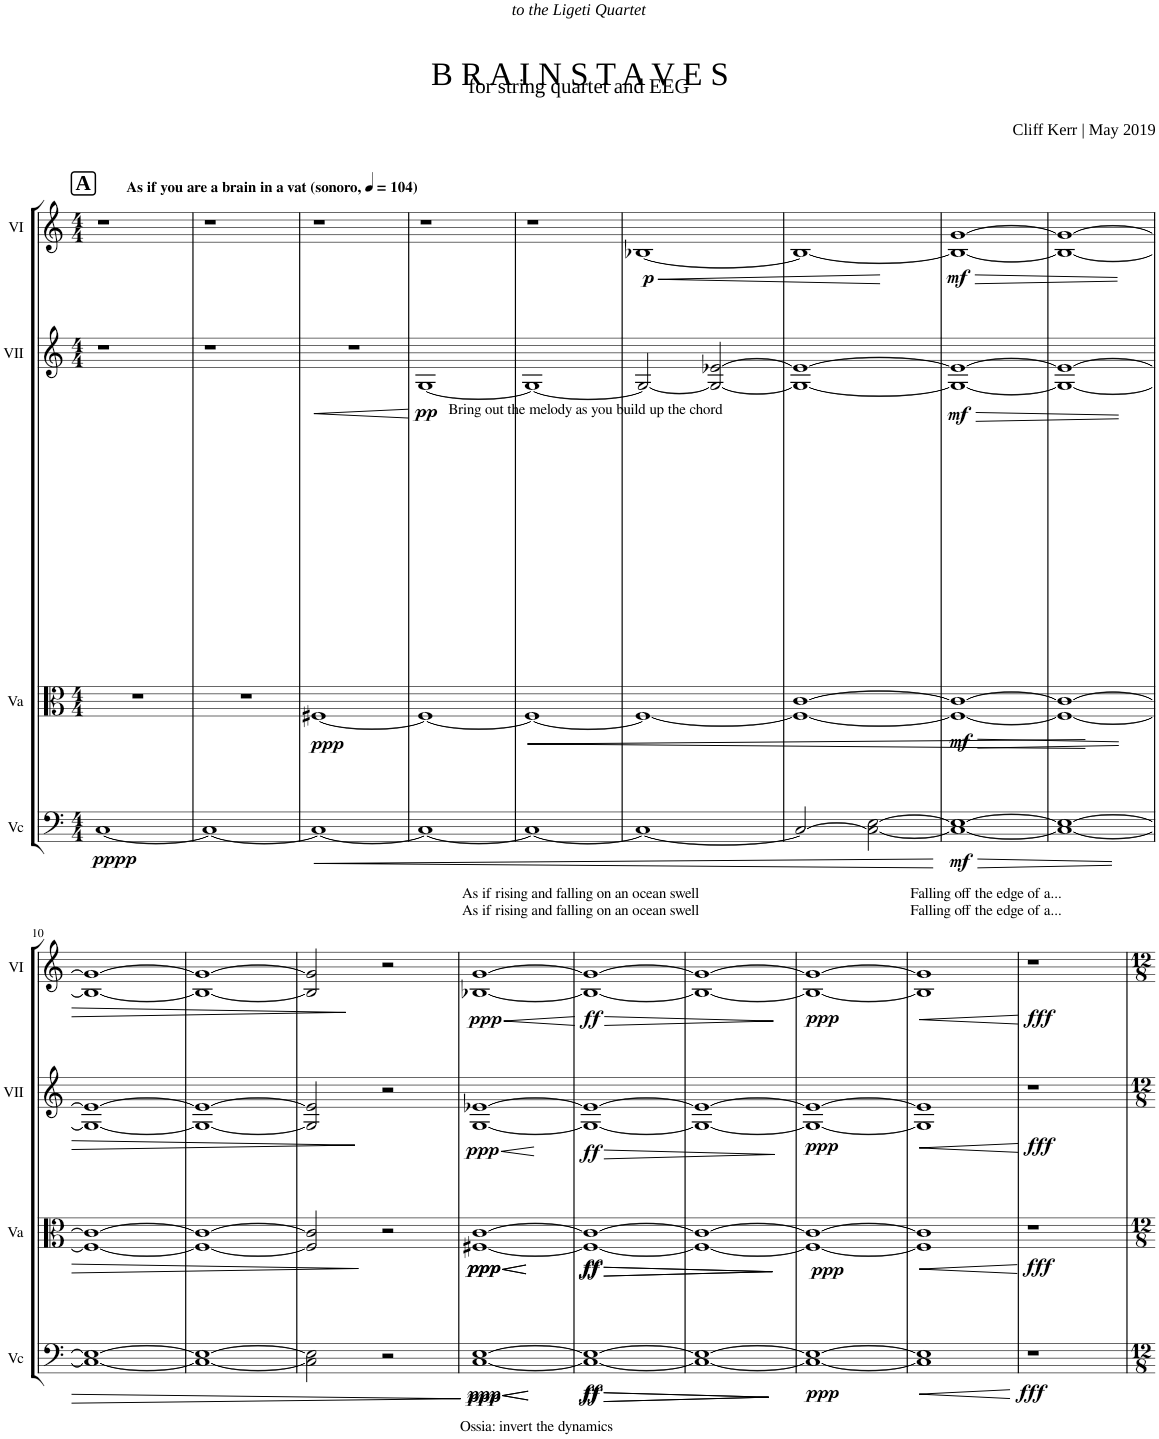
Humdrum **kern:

**kern	**dynam	**kern	**dynam	**kern	**dynam	**kern	**dynam
*part4	*part4	*part3	*part3	*part2	*part2	*part1	*part1
*staff4	*staff4	*staff3	*staff3	*staff2	*staff2	*staff1	*staff1
*I"Vc	*	*I"Va	*	*I"VII	*	*I"VI	*
*I'Vc	*	*I'Va	*	*I'VII	*	*I'VI	*
*clefF4	*	*clefC3	*	*clefG2	*	*clefG2	*
*k[]	*	*k[]	*	*k[]	*	*k[]	*
*M4/4	*	*M4/4	*	*M4/4	*	*M4/4	*
*MM104	*	*MM104	*	*MM104	*	*MM104	*
!!LO:REH:place=s1:a:B:cj:fs=14.284:t=A
=1	=1	=1	=1	=1	=1	=1	=1
!	!	!	!	!	!	!LO:TX:a:B:t=As if you are a brain in a vat (sonoro,	!
!	!	!	!	!	!	!LO:TX:a:B:t=)	!
!	!	!LO:TX:a:t=Bring out the melody as you build up the chord	!	!	!	!	!
!	!LO:DY:b	!	!	!	!	!	!
[1C	pppp	1r	.	1r	.	1r	.
=2	=2	=2	=2	=2	=2	=2	=2
1C_	.	1r	.	1r	.	1r	.
=3	=3	=3	=3	=3	=3	=3	=3
!	!LO:HP:b	!	!LO:DY:b	!	!LO:HP:b	!	!
1C_	<	[1F#X	ppp	1r	<	1r	.
.	.	.	.	.	[	.	.
=4	=4	=4	=4	=4	=4	=4	=4
!	!	!	!	!	!LO:DY:b	!	!
1C_	.	1F#_	.	[1G	pp	1r	.
=5	=5	=5	=5	=5	=5	=5	=5
!	!	!	!LO:HP:b	!	!	!	!
1C_	.	1F#_	<	1G_	.	1r	.
=6	=6	=6	=6	=6	=6	=6	=6
!	!	!	!	!	!	!	!LO:HP:b
!	!	!	!	!	!	!	!LO:DY:n=1:b
1C_	.	1F#_	.	2G/_	.	[1B-X	< p
.	.	.	.	2G/_ [2e-X/	.	.	.
.	.	.	[	.	.	.	[
=7	=7	=7	=7	=7	=7	=7	=7
2C/_	.	1F#_ [1c	.	1G_ 1e-_	.	1B-_	.
2C\_ [2E\	.	.	.	.	.	.	.
.	[	.	.	.	.	.	.
=8	=8	=8	=8	=8	=8	=8	=8
!	!LO:HP:b	!	!LO:HP:b	!	!LO:HP:b	!	!LO:HP:b
!	!LO:DY:n=1:b	!	!LO:DY:n=1:b	!	!LO:DY:n=1:b	!	!LO:DY:n=1:b
1C_ 1E_	> mf	1F#_ 1c_	> mf	1G_ 1e-_	> mf	1B-_ [1g	> mf
=9	=9	=9	=9	=9	=9	=9	=9
1C_ 1E_	.	1F#_ 1c_	.	1G_ 1e-_	.	1B-_ 1g_	.
!!LO:LB:g=z
=10	=10	=10	=10	=10	=10	=10	=10
1C_ 1E_	.	1F#_ 1c_	.	1G_ 1e-_	.	1B-_ 1g_	.
.	.	.	]	.	]	.	]
=11	=11	=11	=11	=11	=11	=11	=11
1C_ 1E_	.	1F#_ 1c_	.	1G_ 1e-_	.	1B-_ 1g_	.
=12	=12	=12	=12	=12	=12	=12	=12
2C\] 2E\]	.	2F#/] 2c/]	.	2G/] 2e-/]	.	2B-/] 2g/]	.
2r	.	2r	.	2r	.	2r	.
.	]	.	.	.	.	.	.
=13	=13	=13	=13	=13	=13	=13	=13
!	!	!	!	!	!	!LO:TX:a:t=As if rising and falling on an ocean swell	!
!	!	!	!	!	!	!LO:TX:a:t=As if rising and falling on an ocean swell	!
!LO:TX:b:t=Ossia&colon; invert the dynamics	!	!	!	!	!	!	!
!	!LO:HP:b	!	!LO:HP:b	!	!LO:HP:b	!	!LO:HP:b
!	!LO:DY:n=1:b	!	!	!	!	!	!
!	!LO:DY:n=2:b	!	!LO:DY:n=1:b	!	!	!	!
!	!	!	!LO:DY:n=2:b	!	!LO:DY:n=1:b	!	!LO:DY:n=1:b
[1C [1E	< ppp ppp	[1F#X [1c	< ppp ppp	[1G [1e-X	< ppp	[1B-X [1g	< ppp
.	.	.	.	.	.	.	[
=14	=14	=14	=14	=14	=14	=14	=14
!	!LO:HP:b	!	!	!	!	!	!
!	!LO:HP:n=1:b	!	!	!	!	!	!
!	!LO:HP:n=1:b	!	!LO:HP:b	!	!	!	!
!	!	!	!LO:HP:n=1:b	!	!	!	!
!	!LO:DY:n=1:b	!	!LO:HP:n=1:b	!	!LO:HP:b	!	!LO:HP:b
!	!LO:DY:n=2:b	!	!LO:DY:n=1:b	!	!	!	!
!	!	!	!LO:DY:n=2:b	!	!LO:DY:n=1:b	!	!LO:DY:n=1:b
1C_ 1E_	< > > ff ff	1F#_ 1c_	< > > ff ff	1G_ 1e-_	> ff	1B-_ 1g_	> ff
.	[ [	.	[ [	.	[ ]	.	]
=15	=15	=15	=15	=15	=15	=15	=15
1C_ 1E_	.	1F#_ 1c_	.	1G_ 1e-_	.	1B-_ 1g_	.
.	]	.	]	.	.	.	.
=16	=16	=16	=16	=16	=16	=16	=16
!	!LO:DY:b	!	!LO:DY:b	!	!LO:DY:b	!	!LO:DY:b
1C_ 1E_	ppp	1F#_ 1c_	ppp	1G_ 1e-_	ppp	1B-_ 1g_	ppp
.	]	.	]	.	.	.	.
=17	=17	=17	=17	=17	=17	=17	=17
!	!	!	!	!	!	!LO:TX:a:t=Falling off the edge of a...	!
!	!	!	!	!	!	!LO:TX:a:t=Falling off the edge of a...	!
!	!LO:HP:b	!	!LO:HP:b	!	!LO:HP:b	!	!LO:HP:b
1C] 1E]	<	1F#] 1c]	<	1G] 1e-]	<	1B-] 1g]	<
.	[	.	[	.	[	.	[
=18	=18	=18	=18	=18	=18	=18	=18
!	!LO:DY:b	!	!LO:DY:b	!	!LO:DY:b	!	!LO:DY:b
1r	fff	1r	fff	1r	fff	1r	fff
=	=	=	=	=	=	=	=
*-	*-	*-	*-	*-	*-	*-	*-
